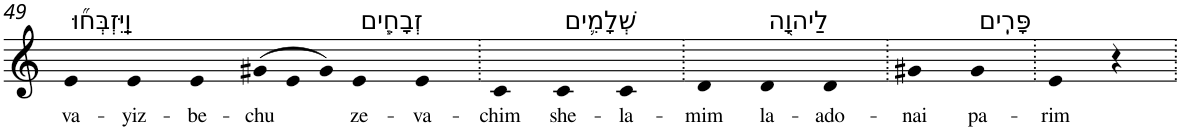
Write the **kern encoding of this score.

**kern	**text
*part1	*part1
*staff1	*staff1
*I"Piano	*
*I'Pno	*
!!LO:PB:g=z
*clefG2	*
*k[]	*
=49	=49
!LO:TX:a:t=וַֽיִּזְבְּח֞וּ	!
!	!LO:LY:b
4e	va-
!	!LO:LY:b
4e	-yiz-
!	!LO:LY:b
4e	-be-
!	!LO:LY:b
(>12g#X	-chu
12e	.
12g#)	.
!LO:TX:a:t=זְבָחִ֧ים	!
!	!LO:LY:b
4e	ze-
!	!LO:LY:b
4e	-va-
=50.	=50.
!	!LO:LY:b
4c	-chim
!LO:TX:a:t=שְׁלָמִ֛ים	!
!	!LO:LY:b
4c	she-
!	!LO:LY:b
4c	-la-
=51.	=51.
!	!LO:LY:b
4d	-mim
!LO:TX:a:t=לַיהוָ֖ה	!
!	!LO:LY:b
4d	la-
!	!LO:LY:b
4d	-ado-
=52.	=52.
!	!LO:LY:b
4g#X	-nai
!LO:TX:a:t=פָּרִֽים	!
!	!LO:LY:b
4g#	pa-
=53.	=53.
!	!LO:LY:b
4e	-rim
4r	.
=.	=.
*-	*-
